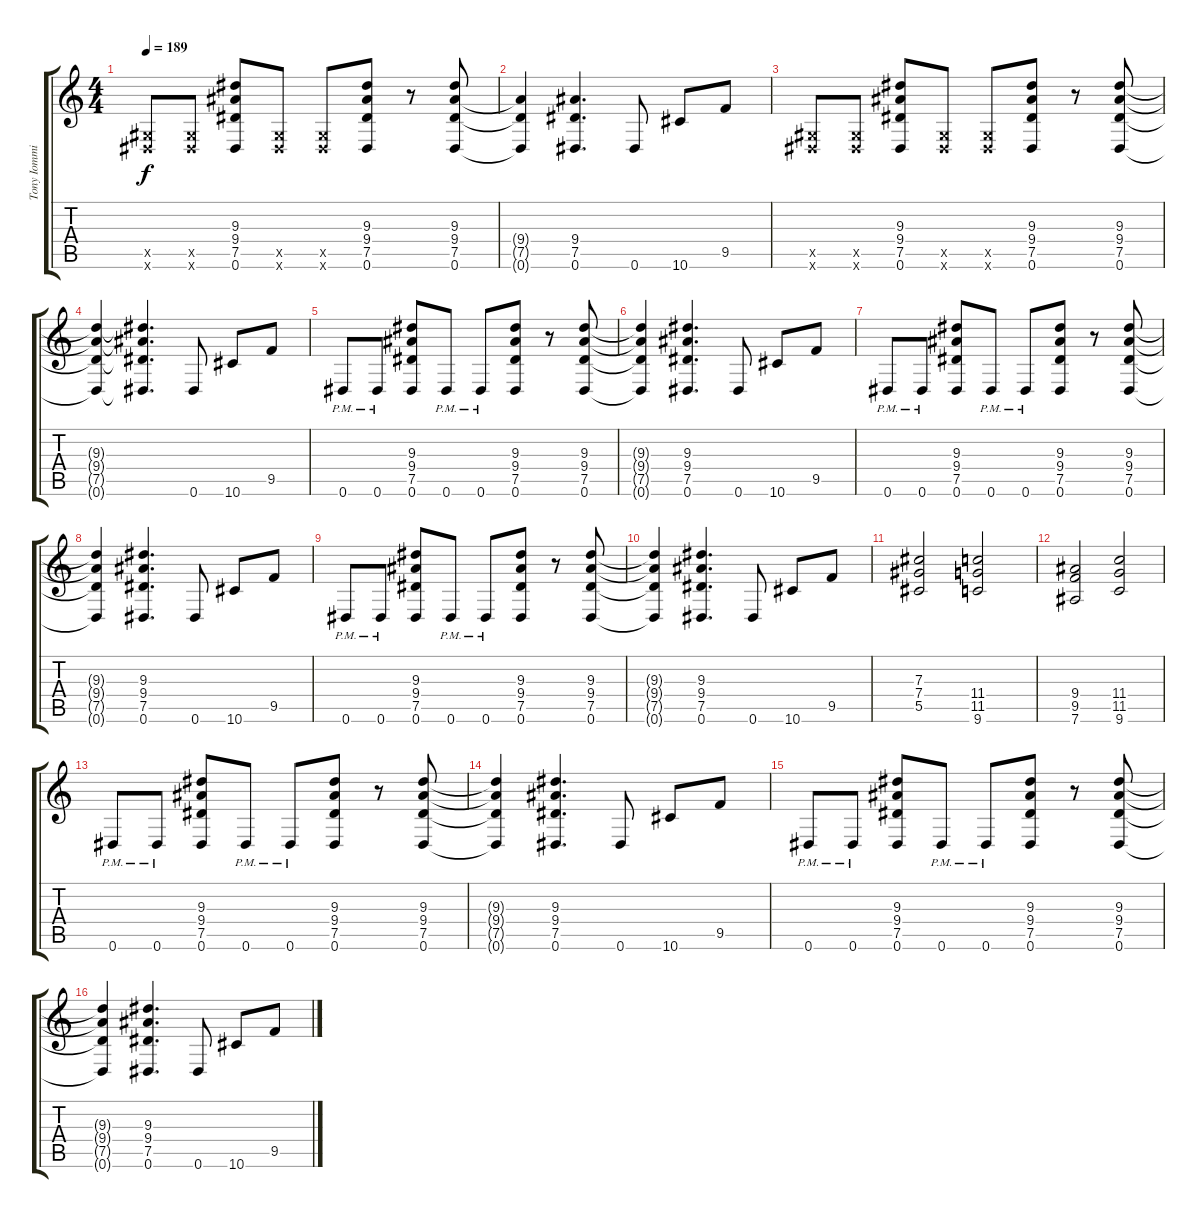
\track ("Tony Iommi (Rh. 1)" "Tony Iommi") {instrument overdrivenguitar}
\staff {score tabs}
\tuning (Eb4 Bb3 Gb3 Db3 Ab2 Eb2) {hide}
\ts (4 4)
\tempo 189
\clef g2
\ks c
(0.5{x} 0.6{x}).8{dy f} (0.5{x} 0.6{x}).8 (9.3 9.4 7.5 0.6).8 (0.5{x} 0.6{x}).8 (0.5{x} 0.6{x}).8 (9.3 9.4 7.5 0.6).8 r.8 (9.3 9.4 7.5 0.6).8 |
(9.4{t} 7.5{t} 0.6{t}).4 (9.4 7.5 0.6).4{d} 0.6.8 10.6.8 9.5.8 |
(0.5{x} 0.6{x}).8 (0.5{x} 0.6{x}).8 (9.3 9.4 7.5 0.6).8 (0.5{x} 0.6{x}).8 (0.5{x} 0.6{x}).8 (9.3 9.4 7.5 0.6).8 r.8 (9.3 9.4 7.5 0.6).8 |
(9.3{t} 9.4{t} 7.5{t} 0.6{t}).4 (9.3{t} 9.4{t} 7.5{t} 0.6{t}).4{d} 0.6.8 10.6.8 9.5.8 |
0.6{pm}.8 0.6{pm}.8 (9.3 9.4 7.5 0.6).8 0.6{pm}.8 0.6{pm}.8 (9.3 9.4 7.5 0.6).8 r.8 (9.3 9.4 7.5 0.6).8 |
(9.3{t} 9.4{t} 7.5{t} 0.6{t}).4 (9.3 9.4 7.5 0.6).4{d} 0.6.8 10.6.8 9.5.8 |
0.6{pm}.8 0.6{pm}.8 (9.3 9.4 7.5 0.6).8 0.6{pm}.8 0.6{pm}.8 (9.3 9.4 7.5 0.6).8 r.8 (9.3 9.4 7.5 0.6).8 |
(9.3{t} 9.4{t} 7.5{t} 0.6{t}).4 (9.3 9.4 7.5 0.6).4{d} 0.6.8 10.6.8 9.5.8 |
0.6{pm}.8 0.6{pm}.8 (9.3 9.4 7.5 0.6).8 0.6{pm}.8 0.6{pm}.8 (9.3 9.4 7.5 0.6).8 r.8 (9.3 9.4 7.5 0.6).8 |
(9.3{t} 9.4{t} 7.5{t} 0.6{t}).4 (9.3 9.4 7.5 0.6).4{d} 0.6.8 10.6.8 9.5.8 |
(7.3 7.4 5.5).2 (11.4 11.5 9.6).2 |
(9.4 9.5 7.6).2 (11.4 11.5 9.6).2 |
0.6{pm}.8 0.6{pm}.8 (9.3 9.4 7.5 0.6).8 0.6{pm}.8 0.6{pm}.8 (9.3 9.4 7.5 0.6).8 r.8 (9.3 9.4 7.5 0.6).8 |
(9.3{t} 9.4{t} 7.5{t} 0.6{t}).4 (9.3 9.4 7.5 0.6).4{d} 0.6.8 10.6.8 9.5.8 |
0.6{pm}.8 0.6{pm}.8 (9.3 9.4 7.5 0.6).8 0.6{pm}.8 0.6{pm}.8 (9.3 9.4 7.5 0.6).8 r.8 (9.3 9.4 7.5 0.6).8 |
(9.3{t} 9.4{t} 7.5{t} 0.6{t}).4 (9.3 9.4 7.5 0.6).4{d} 0.6.8 10.6.8 9.5.8
